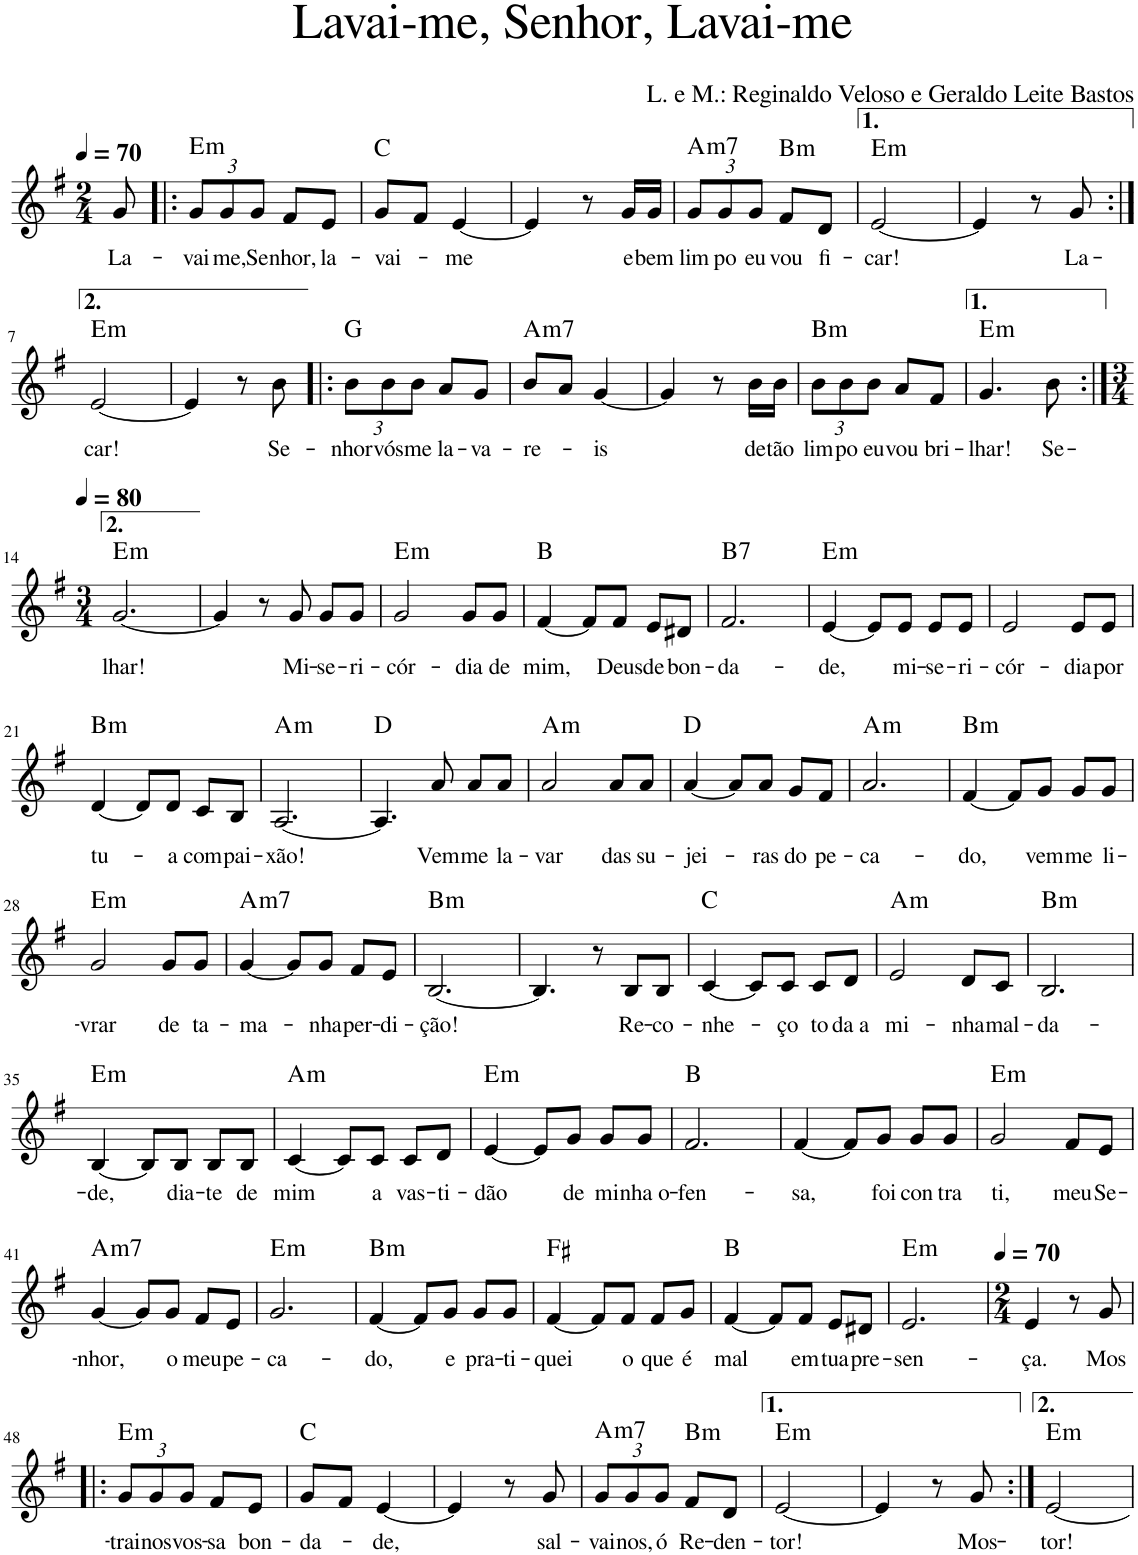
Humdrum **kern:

**kern	**text	**harte
*part1	*part1	*part1
*staff1	*staff1	*
*I"Voz	*	*
*I'Vo.	*	*
*clefG2	*	*
*k[f#]	*	*
*M2/4	*	*
*MM70	*	*
=	=	=
!	!LO:LY:b	!
8g/	La-	.
=1!|:	=1!|:	=1!|:
*Xbrackettup	*	*
!	!LO:LY:b	!LO:H:kt=m
12g/L	-vai-	E:min
!	!LO:LY:b	!
12g/	-me,	.
!	!LO:LY:b	!
12g/J	Se-	.
!	!LO:LY:b	!
8f#/L	-nhor,	.
!	!LO:LY:b	!
8e/J	la-	.
=2	=2	=2
!	!LO:LY:b	!
8g/L	-vai-	C:maj
8f#/J	.	.
!	!LO:LY:b	!
[4e/	me	.
=3	=3	=3
4e/]	.	.
8r	.	.
!	!LO:LY:b	!
16g/LL	e	.
!	!LO:LY:b	!
16g/JJ	bem	.
=4	=4	=4
!	!LO:LY:b	!LO:H:kt=m7
12g/L	lim-	A:min7
!	!LO:LY:b	!
12g/	-po	.
!	!LO:LY:b	!
12g/J	eu	.
!	!LO:LY:b	!LO:H:kt=m
8f#/L	vou	B:min
!	!LO:LY:b	!
8d/J	fi-	.
=5	=5	=5
!	!LO:LY:b	!LO:H:kt=m
[2e/	-car!	E:min
=6	=6	=6
4e/]	.	.
8r	.	.
!	!LO:LY:b	!
8g/	La-	.
!!LO:LB:g=z
=7:|!	=7:|!	=7:|!
!	!LO:LY:b	!LO:H:kt=m
[2e/	-car!	E:min
=8	=8	=8
4e/]	.	.
8r	.	.
!	!LO:LY:b	!
8b\	Se-	.
=9!|:	=9!|:	=9!|:
!	!LO:LY:b	!
12b\L	-nhor	G:maj
!	!LO:LY:b	!
12b\	vós	.
!	!LO:LY:b	!
12b\J	me	.
!	!LO:LY:b	!
8a/L	la-	.
!	!LO:LY:b	!
8g/J	-va-	.
=10	=10	=10
!	!LO:LY:b	!LO:H:kt=m7
8b/L	-re-	A:min7
8a/J	.	.
!	!LO:LY:b	!
[4g/	-is	.
=11	=11	=11
4g/]	.	.
8r	.	.
!	!LO:LY:b	!
16b\LL	de	.
!	!LO:LY:b	!
16b\JJ	tão	.
=12	=12	=12
!	!LO:LY:b	!LO:H:kt=m
12b\L	lim-	B:min
!	!LO:LY:b	!
12b\	-po	.
!	!LO:LY:b	!
12b\J	eu	.
!	!LO:LY:b	!
8a/L	vou	.
!	!LO:LY:b	!
8f#/J	bri-	.
=13	=13	=13
!	!LO:LY:b	!LO:H:kt=m
4.g/	-lhar!	E:min
!	!LO:LY:b	!
8b\	Se-	.
!!LO:LB:g=z
=14:|!	=14:|!	=14:|!
*M3/4	*	*
*MM80	*	*
!	!LO:LY:b	!LO:H:kt=m
[2.g/	-lhar!	E:min
=15	=15	=15
4g/]	.	.
8r	.	.
!	!LO:LY:b	!
8g/	Mi-	.
!	!LO:LY:b	!
8g/L	-se-	.
!	!LO:LY:b	!
8g/J	-ri-	.
=16	=16	=16
!	!LO:LY:b	!LO:H:kt=m
2g/	-cór-	E:min
!	!LO:LY:b	!
8g/L	-dia	.
!	!LO:LY:b	!
8g/J	de	.
=17	=17	=17
!	!LO:LY:b	!
[4f#/	mim,	B:maj
8f#/L]	.	.
!	!LO:LY:b	!
8f#/J	Deus	.
!	!LO:LY:b	!
8e/L	de	.
!	!LO:LY:b	!
8d#X/J	bon-	.
=18	=18	=18
!	!LO:LY:b	!LO:H:kt=7
2.f#/	-da-	B:7
=19	=19	=19
!	!LO:LY:b	!LO:H:kt=m
[4e/	-de,	E:min
8e/L]	.	.
!	!LO:LY:b	!
8e/J	mi-	.
!	!LO:LY:b	!
8e/L	-se-	.
!	!LO:LY:b	!
8e/J	-ri-	.
=20	=20	=20
!	!LO:LY:b	!
2e/	-cór-	.
!	!LO:LY:b	!
8e/L	-dia	.
!	!LO:LY:b	!
8e/J	por	.
!!LO:LB:g=z
=21	=21	=21
!	!LO:LY:b	!LO:H:kt=m
[4d/	tu-	B:min
8d/L]	.	.
!	!LO:LY:b	!
8d/J	-a	.
!	!LO:LY:b	!
8c/L	com-	.
!	!LO:LY:b	!
8B/J	-pai-	.
=22	=22	=22
!	!LO:LY:b	!LO:H:kt=m
[2.A/	-xão!	A:min
=23	=23	=23
4.A/]	.	D:maj
!	!LO:LY:b	!
8a/	Vem	.
!	!LO:LY:b	!
8a/L	me	.
!	!LO:LY:b	!
8a/J	la-	.
=24	=24	=24
!	!LO:LY:b	!LO:H:kt=m
2a/	-var	A:min
!	!LO:LY:b	!
8a/L	das	.
!	!LO:LY:b	!
8a/J	su-	.
=25	=25	=25
!	!LO:LY:b	!
[4a/	-jei-	D:maj
8a/L]	.	.
!	!LO:LY:b	!
8a/J	-ras	.
!	!LO:LY:b	!
8g/L	do	.
!	!LO:LY:b	!
8f#/J	pe-	.
=26	=26	=26
!	!LO:LY:b	!LO:H:kt=m
2.a/	-ca-	A:min
=27	=27	=27
!	!LO:LY:b	!LO:H:kt=m
[4f#/	-do,	B:min
8f#/L]	.	.
!	!LO:LY:b	!
8g/J	vem	.
!	!LO:LY:b	!
8g/L	me	.
!	!LO:LY:b	!
8g/J	li-	.
!!LO:LB:g=z
=28	=28	=28
!	!LO:LY:b	!LO:H:kt=m
2g/	-vrar	E:min
!	!LO:LY:b	!
8g/L	de	.
!	!LO:LY:b	!
8g/J	ta-	.
=29	=29	=29
!	!LO:LY:b	!LO:H:kt=m7
[4g/	-ma-	A:min7
8g/L]	.	.
!	!LO:LY:b	!
8g/J	-nha	.
!	!LO:LY:b	!
8f#/L	per-	.
!	!LO:LY:b	!
8e/J	-di-	.
=30	=30	=30
!	!LO:LY:b	!LO:H:kt=m
[2.B/	-ção!	B:min
=31	=31	=31
4.B/]	.	.
8r	.	.
!	!LO:LY:b	!
8B/L	Re-	.
!	!LO:LY:b	!
8B/J	-co-	.
=32	=32	=32
!	!LO:LY:b	!
[4c/	-nhe-	C:maj
8c/L]	.	.
!	!LO:LY:b	!
8c/J	-ço	.
!	!LO:LY:b	!
8c/L	to-	.
!	!LO:LY:b	!
8d/J	-da a	.
=33	=33	=33
!	!LO:LY:b	!LO:H:kt=m
2e/	mi-	A:min
!	!LO:LY:b	!
8d/L	-nha	.
!	!LO:LY:b	!
8c/J	mal-	.
=34	=34	=34
!	!LO:LY:b	!LO:H:kt=m
2.B/	-da-	B:min
!!LO:LB:g=z
=35	=35	=35
!	!LO:LY:b	!LO:H:kt=m
[4B/	-de,	E:min
8B/L]	.	.
!	!LO:LY:b	!
8B/J	dia-	.
!	!LO:LY:b	!
8B/L	-te	.
!	!LO:LY:b	!
8B/J	de	.
=36	=36	=36
!	!LO:LY:b	!LO:H:kt=m
[4c/	mim	A:min
8c/L]	.	.
!	!LO:LY:b	!
8c/J	a	.
!	!LO:LY:b	!
8c/L	vas-	.
!	!LO:LY:b	!
8d/J	-ti-	.
=37	=37	=37
!	!LO:LY:b	!LO:H:kt=m
[4e/	-dão	E:min
8e/L]	.	.
!	!LO:LY:b	!
8g/J	de	.
!	!LO:LY:b	!
8g/L	mi-	.
!	!LO:LY:b	!
8g/J	-nha o-	.
=38	=38	=38
!	!LO:LY:b	!
2.f#/	-fen-	B:maj
=39	=39	=39
!	!LO:LY:b	!
[4f#/	-sa,	.
8f#/L]	.	.
!	!LO:LY:b	!
8g/J	foi	.
!	!LO:LY:b	!
8g/L	con-	.
!	!LO:LY:b	!
8g/J	-tra	.
=40	=40	=40
!	!LO:LY:b	!LO:H:kt=m
2g/	ti,	E:min
!	!LO:LY:b	!
8f#/L	meu	.
!	!LO:LY:b	!
8e/J	Se-	.
!!LO:LB:g=z
=41	=41	=41
!	!LO:LY:b	!LO:H:kt=m7
[4g/	-nhor,	A:min7
8g/L]	.	.
!	!LO:LY:b	!
8g/J	o	.
!	!LO:LY:b	!
8f#/L	meu	.
!	!LO:LY:b	!
8e/J	pe-	.
=42	=42	=42
!	!LO:LY:b	!LO:H:kt=m
2.g/	-ca-	E:min
=43	=43	=43
!	!LO:LY:b	!LO:H:kt=m
[4f#/	-do,	B:min
8f#/L]	.	.
!	!LO:LY:b	!
8g/J	e	.
!	!LO:LY:b	!
8g/L	pra-	.
!	!LO:LY:b	!
8g/J	-ti-	.
=44	=44	=44
!	!LO:LY:b	!
[4f#/	-quei	F#:maj
8f#/L]	.	.
!	!LO:LY:b	!
8f#/J	o	.
!	!LO:LY:b	!
8f#/L	que	.
!	!LO:LY:b	!
8g/J	é	.
=45	=45	=45
!	!LO:LY:b	!
[4f#/	mal	B:maj
8f#/L]	.	.
!	!LO:LY:b	!
8f#/J	em	.
!	!LO:LY:b	!
8e/L	tua	.
!	!LO:LY:b	!
8d#X/J	pre-	.
=46	=46	=46
!	!LO:LY:b	!LO:H:kt=m
2.e/	-sen-	E:min
=47	=47	=47
*M2/4	*	*
*MM70	*	*
!	!LO:LY:b	!
4e/	-ça.	.
8r	.	.
!	!LO:LY:b	!
8g/	Mos-	.
!!LO:LB:g=z
=48!|:	=48!|:	=48!|:
!	!LO:LY:b	!LO:H:kt=m
12g/L	-trai-	E:min
!	!LO:LY:b	!
12g/	-nos	.
!	!LO:LY:b	!
12g/J	vos-	.
!	!LO:LY:b	!
8f#/L	-sa	.
!	!LO:LY:b	!
8e/J	bon-	.
=49	=49	=49
!	!LO:LY:b	!
8g/L	-da-	C:maj
8f#/J	.	.
!	!LO:LY:b	!
[4e/	-de,	.
=50	=50	=50
4e/]	.	.
8r	.	.
!	!LO:LY:b	!
8g/	sal-	.
=51	=51	=51
!	!LO:LY:b	!LO:H:kt=m7
12g/L	-vai-	A:min7
!	!LO:LY:b	!
12g/	-nos,	.
!	!LO:LY:b	!
12g/J	ó	.
!	!LO:LY:b	!LO:H:kt=m
8f#/L	Re-	B:min
!	!LO:LY:b	!
8d/J	-den-	.
=52	=52	=52
!	!LO:LY:b	!LO:H:kt=m
[2e/	-tor!	E:min
=53	=53	=53
4e/]	.	.
8r	.	.
!	!LO:LY:b	!
8g/	Mos-	.
=54:|!	=54:|!	=54:|!
!	!LO:LY:b	!LO:H:kt=m
[2e/	-tor!	E:min
=	=	=
*-	*-	*-
